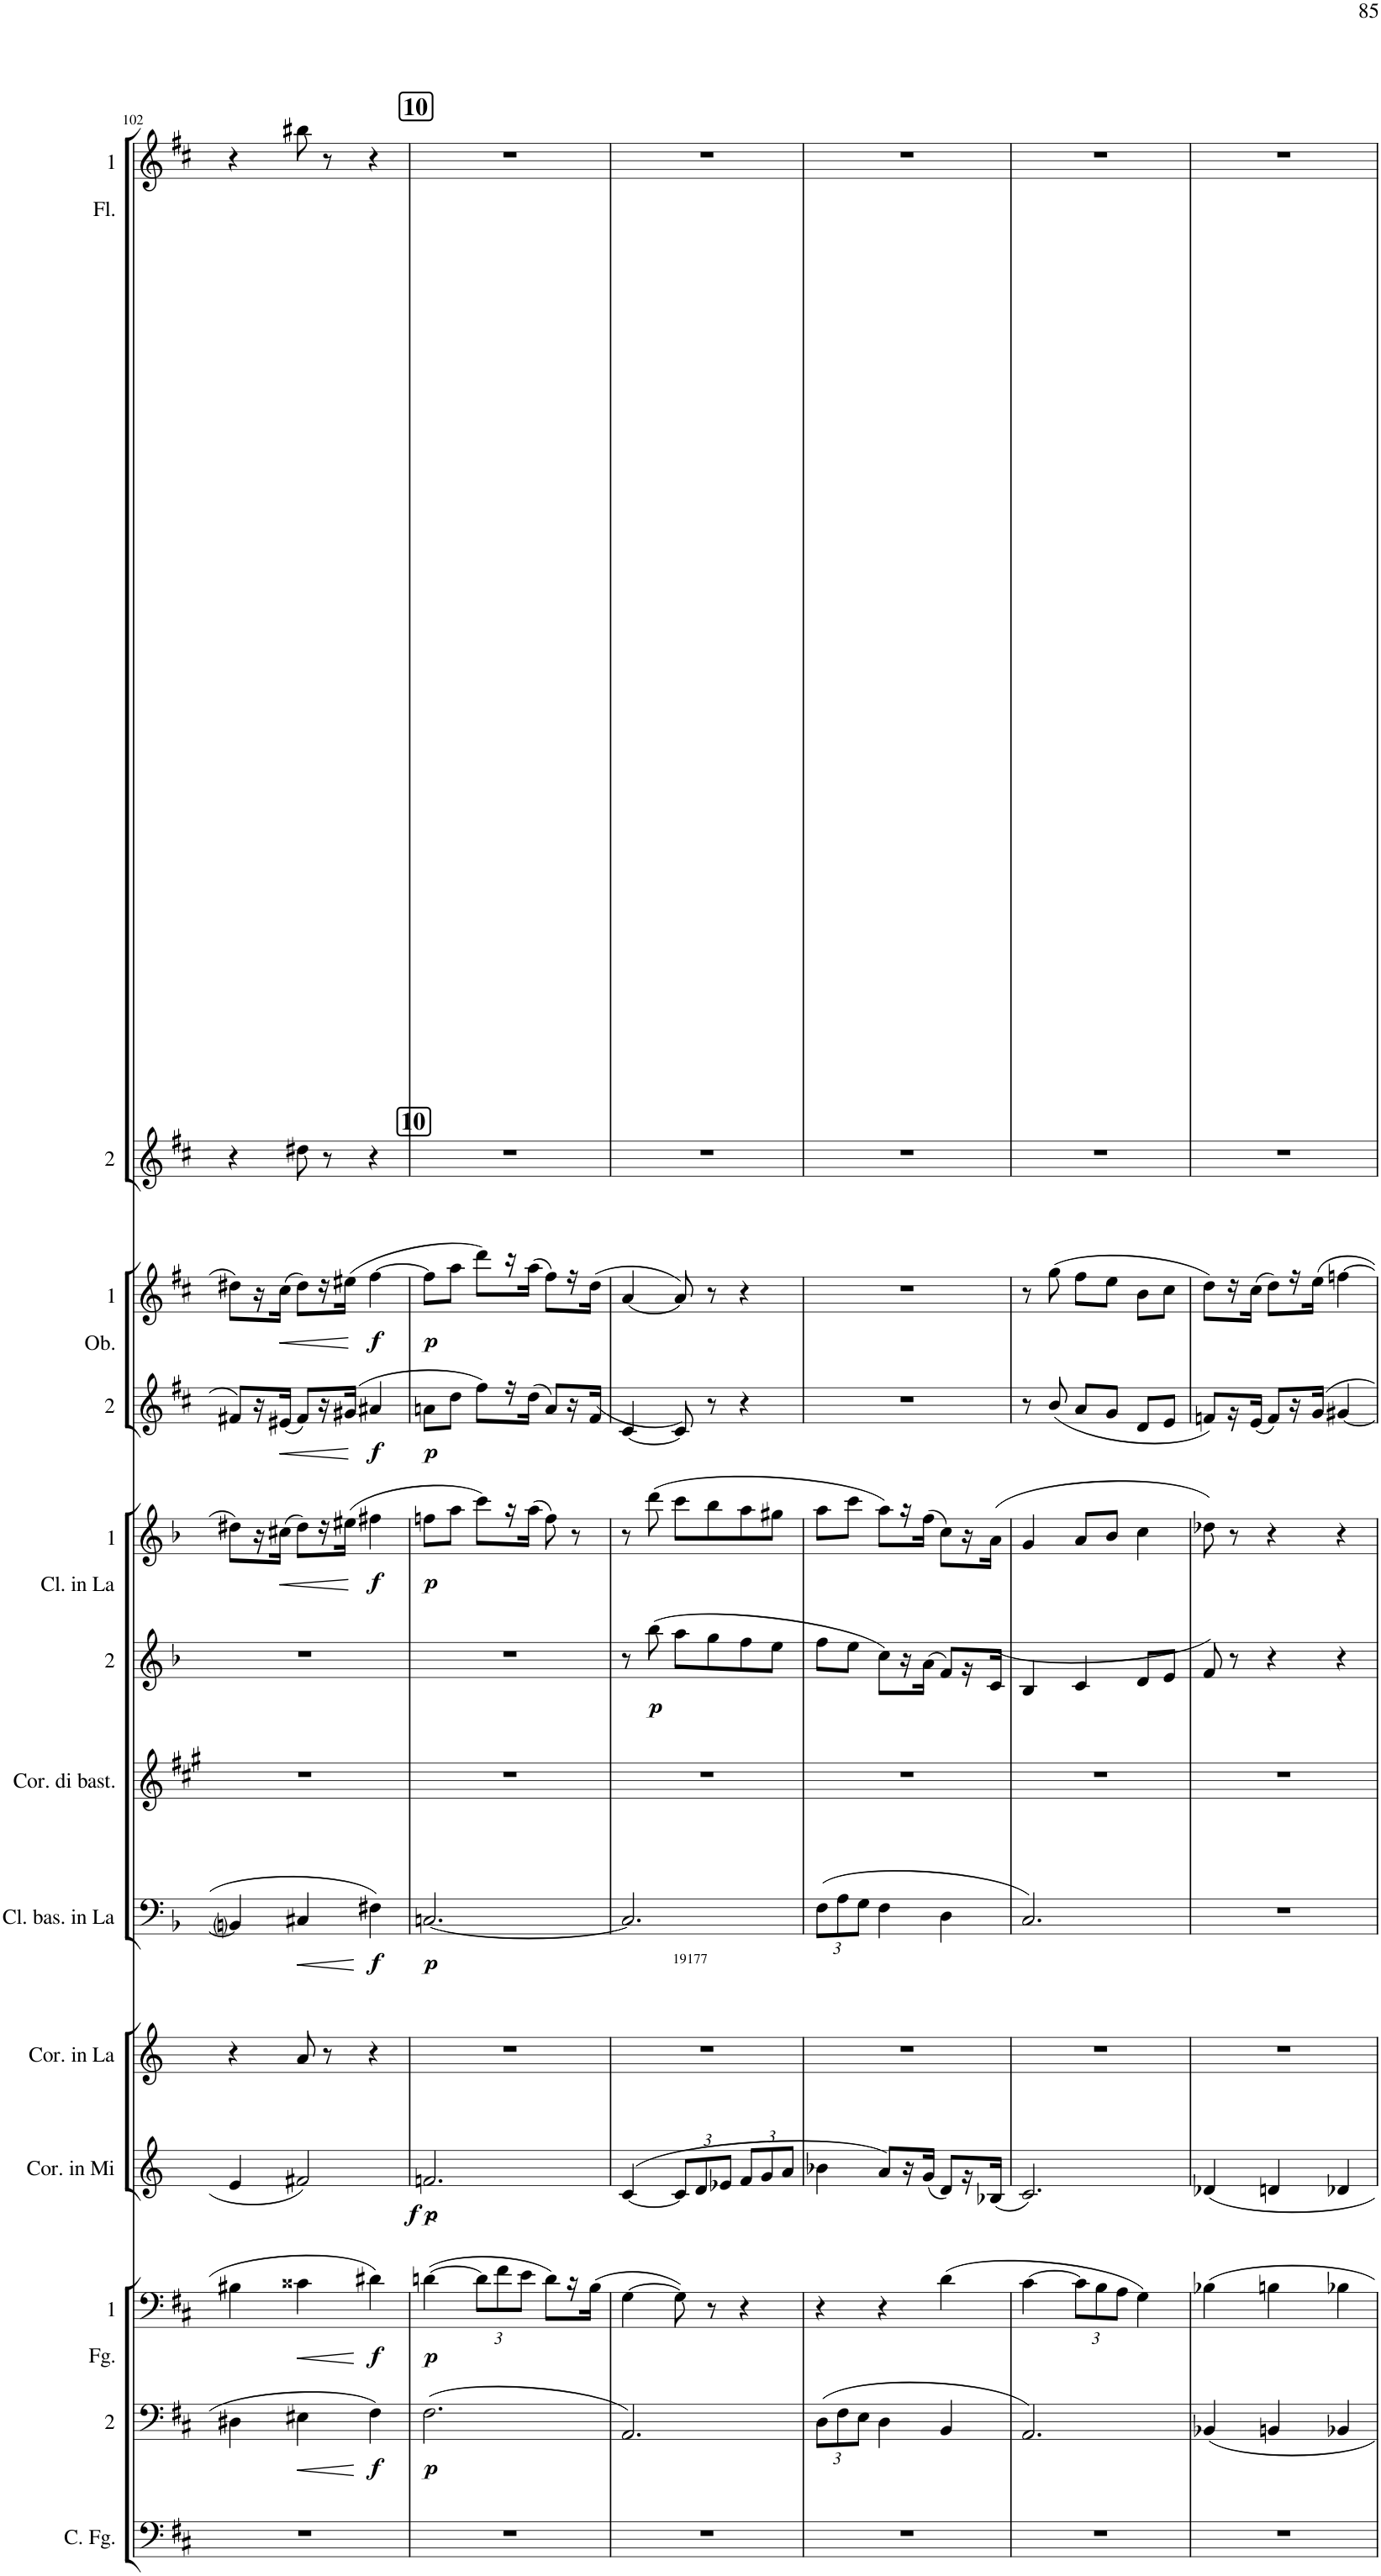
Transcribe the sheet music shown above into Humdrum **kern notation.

**kern	**kern	**dynam	**kern	**dynam	**kern	**dynam	**kern	**kern	**dynam	**kern	**kern	**dynam	**kern	**dynam	**kern	**dynam	**kern	**dynam	**kern	**kern
*part13	*part12	*part12	*part11	*part11	*part10	*part10	*part9	*part8	*part8	*part7	*part6	*part6	*part5	*part5	*part4	*part4	*part3	*part3	*part2	*part1
*staff13	*staff12	*staff12	*staff11	*staff11	*staff10	*staff10	*staff9	*staff8	*staff8	*staff7	*staff6	*staff6	*staff5	*staff5	*staff4	*staff4	*staff3	*staff3	*staff2	*staff1
*I"Contrafagotto	*I"2	*	*I"1  Fagotti	*	*I"Corno in Mi	*	*I"Corno in La	*I"Clarinetto basso in La	*	*I"Corno di bassetto	*I"2	*	*I"1  Clarinetti in La	*	*I"2	*	*I"1  Oboi	*	*I"2	*I"1  Flauti
*I'C. Fg.	*	*	*I'1  Fg.	*	*I'Cor. in Mi	*	*I'Cor. in La	*I'Cl. bas. in La	*	*I'Cor. di bast.	*	*	*I'1  Cl. in La	*	*	*	*I'1  Ob.	*	*	*I'1  Fl.
!!LO:PB:g=z
*clefF4	*clefF4	*	*clefF4	*	*clefG2	*	*clefG2	*clefF4	*	*clefG2	*clefG2	*	*clefG2	*	*clefG2	*	*clefG2	*	*clefG2	*clefG2
*Trd7c12	*	*	*	*	*Trd5c8	*	*Trd2c3	*Trd2c3	*	*Trd4c7	*Trd2c3	*	*Trd2c3	*	*	*	*	*	*	*
*k[f#c#]	*k[f#c#]	*	*k[f#c#]	*	*k[]	*	*k[]	*k[b-]	*	*k[f#c#g#]	*k[b-]	*	*k[b-]	*	*k[f#c#]	*	*k[f#c#]	*	*k[f#c#]	*k[f#c#]
*M3/4	*M3/4	*	*M3/4	*	*M3/4	*	*M3/4	*M3/4	*	*M3/4	*M3/4	*	*M3/4	*	*M3/4	*	*M3/4	*	*M3/4	*M3/4
=102	=102	=102	=102	=102	=102	=102	=102	=102	=102	=102	=102	=102	=102	=102	=102	=102	=102	=102	=102	=102
2.r	4D#X\	.	4B#X\	.	4e/	.	4r	4BBni/]	.	2.r	2.r	.	8dd#X\L	.	8f#X/L	.	8dd#X\L	.	4r	4r
.	.	.	.	.	.	.	.	.	.	.	.	.	16r	.	16r	.	16r	.	.	.
!	!	!	!	!	!	!	!	!	!	!	!	!	!	!LO:HP:b	!	!LO:HP:b	!	!LO:HP:b	!	!
.	.	.	.	.	.	.	.	.	.	.	.	.	(16cc#X\JL	<	(16e#X/JL	<	(16cc#\JL	<	.	.
!	!	!LO:HP:b	!	!LO:HP:b	!	!LO:HP:b	!	!	!LO:HP:b	!	!	!	!	!	!	!	!	!	!	!
!	!	!	!	!	!	!LO:DY:n=1:b	!	!	!	!	!	!	!	!	!	!	!	!	!	!
.	4E#X\	<	4c##X\	<	2f#X/	< f	8a/	4C#X/	<	.	.	.	8dd#\L)	.	8f#/L)	.	8dd#\L)	.	8dd#X\	8bb#X\
.	.	.	.	.	.	.	8r	.	.	.	.	.	16r	.	16r	.	16r	.	8r	8r
.	.	.	.	.	.	.	.	.	.	.	.	.	(16ee#X\JL	.	(16g#X/JL	.	(16ee#X\JL	.	.	.
!	!	!LO:DY:n=1:b	!	!LO:DY:n=1:b	!	!	!	!	!LO:DY:n=1:b	!	!	!	!	!LO:DY:n=1:b	!	!LO:DY:n=1:b	!	!LO:DY:n=1:b	!	!
.	4F#\	[ f	4d#X\	[ f	.	.	4r	4F#X\	[ f	.	.	.	4ff#X\	[ f	4a#X/	[ f	[4ff#\	[ f	4r	4r
.	.	.	.	.	.	[	.	.	.	.	.	.	.	.	.	.	.	.	.	.
!!LO:REH:place=s1:b:B:cj:fs=14:t=10
!!LO:REH:place=s1:a:B:cj:fs=14:t=10
=103	=103	=103	=103	=103	=103	=103	=103	=103	=103	=103	=103	=103	=103	=103	=103	=103	=103	=103	=103	=103
!	!	!LO:DY:b	!	!LO:DY:b	!	!LO:DY:b	!	!	!LO:DY:b	!	!	!	!	!LO:DY:b	!	!LO:DY:b	!	!LO:DY:b	!	!
2.r	(2.F#\	p	([4dn\	p	2.fn/	p	2.r	[2.Cn/	p	2.r	2.r	.	8ffn\L	p	8an\L	p	8ff#\L]	p	2.r	2.r
.	.	.	.	.	.	.	.	.	.	.	.	.	8aa\J	.	8dd\J	.	8aa\J	.	.	.
*	*	*	*Xbrackettup	*	*	*	*	*	*	*	*	*	*	*	*	*	*	*	*	*
.	.	.	12d\L]	.	.	.	.	.	.	.	.	.	8ccc\L)	.	8ff#\L)	.	8ddd\L)	.	.	.
.	.	.	12f#\	.	.	.	.	.	.	.	.	.	.	.	.	.	.	.	.	.
.	.	.	.	.	.	.	.	.	.	.	.	.	16r	.	16r	.	16r	.	.	.
.	.	.	12e\J	.	.	.	.	.	.	.	.	.	.	.	.	.	.	.	.	.
.	.	.	.	.	.	.	.	.	.	.	.	.	(16aa\JL	.	(16dd\JL	.	(16aa\JL	.	.	.
.	.	.	8d\L)	.	.	.	.	.	.	.	.	.	8ff\)	.	8a/L)	.	8ff#\L)	.	.	.
.	.	.	16r	.	.	.	.	.	.	.	.	.	8r	.	16r	.	16r	.	.	.
.	.	.	(16B\JL	.	.	.	.	.	.	.	.	.	.	.	(16f#/JL	.	(16dd\JL	.	.	.
=104	=104	=104	=104	=104	=104	=104	=104	=104	=104	=104	=104	=104	=104	=104	=104	=104	=104	=104	=104	=104
2.r	2.AA/)	.	[4G\	.	([4c/	.	2.r	2.C/]	.	2.r	8r	.	8r	.	[4c#/	.	[4a/	.	2.r	2.r
!	!	!	!	!	!	!	!	!	!	!	!	!LO:DY:b	!	!	!	!	!	!	!	!
.	.	.	.	.	.	.	.	.	.	.	(8bb-\	p	(8ddd\	.	.	.	.	.	.	.
*	*	*	*	*	*Xbrackettup	*	*	*	*	*	*	*	*	*	*	*	*	*	*	*
.	.	.	8G\])	.	12c/L]	.	.	.	.	.	8aa\L	.	8ccc\L	.	8c#/])	.	8a/])	.	.	.
.	.	.	.	.	12d/	.	.	.	.	.	.	.	.	.	.	.	.	.	.	.
.	.	.	8r	.	.	.	.	.	.	.	8gg\	.	8bb-\	.	8r	.	8r	.	.	.
.	.	.	.	.	12e-X/J	.	.	.	.	.	.	.	.	.	.	.	.	.	.	.
.	.	.	4r	.	12f/L	.	.	.	.	.	8ff\	.	8aa\	.	4r	.	4r	.	.	.
.	.	.	.	.	12g/	.	.	.	.	.	.	.	.	.	.	.	.	.	.	.
.	.	.	.	.	.	.	.	.	.	.	8ee\J	.	8gg#X\J	.	.	.	.	.	.	.
.	.	.	.	.	12a/J	.	.	.	.	.	.	.	.	.	.	.	.	.	.	.
=105	=105	=105	=105	=105	=105	=105	=105	=105	=105	=105	=105	=105	=105	=105	=105	=105	=105	=105	=105	=105
*	*Xbrackettup	*	*	*	*	*	*	*Xbrackettup	*	*	*	*	*	*	*	*	*	*	*	*
2.r	(12D\L	.	4r	.	4b-X\	.	2.r	(12F\L	.	2.r	8ff\L	.	8aa\L	.	2.r	.	2.r	.	2.r	2.r
.	12F#\	.	.	.	.	.	.	12A\	.	.	.	.	.	.	.	.	.	.	.	.
.	.	.	.	.	.	.	.	.	.	.	8ee\J	.	8ccc\J	.	.	.	.	.	.	.
.	12E\J	.	.	.	.	.	.	12G\J	.	.	.	.	.	.	.	.	.	.	.	.
.	4D\	.	4r	.	8a/L)	.	.	4F\	.	.	8cc\L)	.	8aa\L)	.	.	.	.	.	.	.
.	.	.	.	.	16r	.	.	.	.	.	16r	.	16r	.	.	.	.	.	.	.
.	.	.	.	.	(16g/JL	.	.	.	.	.	(16a\JL	.	(16ff\JL	.	.	.	.	.	.	.
.	4BB/	.	(4d\	.	8d/L)	.	.	4D\	.	.	8f/L)	.	8cc\L)	.	.	.	.	.	.	.
.	.	.	.	.	16r	.	.	.	.	.	16r	.	16r	.	.	.	.	.	.	.
.	.	.	.	.	(16B-X/JL	.	.	.	.	.	(16c/JL	.	(16a\JL	.	.	.	.	.	.	.
=106	=106	=106	=106	=106	=106	=106	=106	=106	=106	=106	=106	=106	=106	=106	=106	=106	=106	=106	=106	=106
2.r	2.AA/)	.	[4c#\	.	2.c/)	.	2.r	2.C/)	.	2.r	4B-/	.	4g/	.	8r	.	8r	.	2.r	2.r
.	.	.	.	.	.	.	.	.	.	.	.	.	.	.	(8b/	.	(8gg\	.	.	.
.	.	.	12c#\L]	.	.	.	.	.	.	.	4c/	.	8a/L	.	8a/L	.	8ff#\L	.	.	.
.	.	.	12B\	.	.	.	.	.	.	.	.	.	.	.	.	.	.	.	.	.
.	.	.	.	.	.	.	.	.	.	.	.	.	8b-/J	.	8g/J	.	8ee\J	.	.	.
.	.	.	12A\J	.	.	.	.	.	.	.	.	.	.	.	.	.	.	.	.	.
.	.	.	4G\)	.	.	.	.	.	.	.	8d/L	.	4cc\	.	8d/L	.	8b\L	.	.	.
.	.	.	.	.	.	.	.	.	.	.	8e/J	.	.	.	8e/J	.	8cc#\J	.	.	.
=107	=107	=107	=107	=107	=107	=107	=107	=107	=107	=107	=107	=107	=107	=107	=107	=107	=107	=107	=107	=107
2.r	4BB-X/	.	4B-X\	.	4d-X/	.	2.r	2.r	.	2.r	8f/)	.	8dd-X\)	.	8fn/L)	.	8dd\L)	.	2.r	2.r
.	.	.	.	.	.	.	.	.	.	.	8r	.	8r	.	16r	.	16r	.	.	.
.	.	.	.	.	.	.	.	.	.	.	.	.	.	.	(16e/JL	.	(16cc#\JL	.	.	.
.	4BBn/	.	4Bn\	.	4dn/	.	.	.	.	.	4r	.	4r	.	8f/L)	.	8dd\L)	.	.	.
.	.	.	.	.	.	.	.	.	.	.	.	.	.	.	16r	.	16r	.	.	.
.	.	.	.	.	.	.	.	.	.	.	.	.	.	.	16g/JL	.	16ee\JL	.	.	.
.	4BB-X/	.	4B-X\	.	4d-X/	.	.	.	.	.	4r	.	4r	.	[4g#X/	.	[4ffn\	.	.	.
=	=	=	=	=	=	=	=	=	=	=	=	=	=	=	=	=	=	=	=	=
*-	*-	*-	*-	*-	*-	*-	*-	*-	*-	*-	*-	*-	*-	*-	*-	*-	*-	*-	*-	*-
